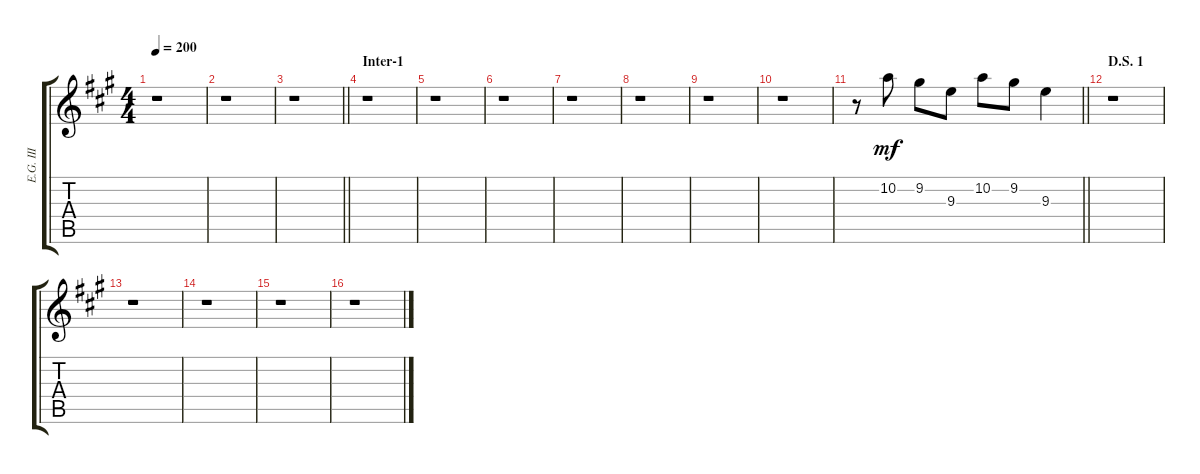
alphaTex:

\track ("E.G. III" "E.G. III") {instrument overdrivenguitar}
\staff {score tabs}
\tuning (E4 B3 G3 D3 A2 E2) {hide}
\ts (4 4)
\tempo 200
\clef g2
\ks a
r.1{dy mf} |
r.1 |
\barLineRight lightlight
r.1 |
\section ("" "Inter-1")
r.1 |
r.1 |
r.1 |
r.1 |
r.1 |
r.1 |
r.1 |
\barLineRight lightlight
r.8 10.2.8 9.2.8 9.3.8 10.2.8 9.2.8 9.3.4 |
\section ("" "D.S. 1")
r.1 |
r.1 |
r.1 |
r.1 |
r.1
